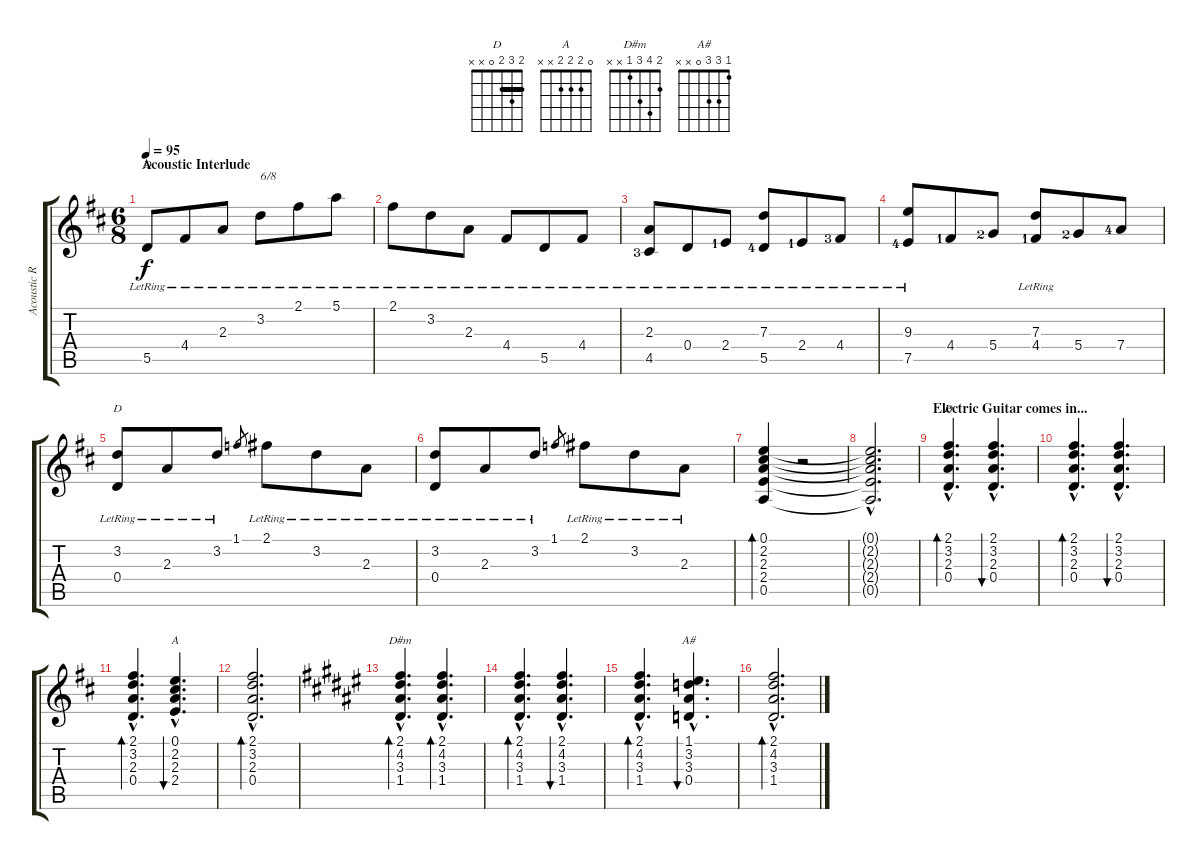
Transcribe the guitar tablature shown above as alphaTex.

\track ("Acoustic Rhythm Guitar" "Acoustic R") {instrument acousticguitarnylon}
\staff {score tabs}
\tuning (E4 B3 G3 D3 A2 E2) {hide}
\chord ("D" x 3 2 4 5 x)
\chord ("D" 2 3 2 x x x) {barre 2}
\chord ("D" 2 3 2 0 x x) {barre 2}
\chord ("A" 0 2 2 2 x x)
\chord ("D#m" 2 4 3 1 x x)
\chord ("A#" 1 3 3 0 x x)
\ts (6 8)
\section ("" "Acoustic Interlude")
\tempo 95
\clef g2
\ks d
5.5{lr}.8{ch "D" dy f volume 12} 4.4{lr}.8 2.3{lr}.8 3.2{lr}.8{txt "6/8"} 2.1{lr}.8 5.1{lr}.8 |
2.1{lr}.8 3.2{lr}.8 2.3{lr}.8 4.4{lr}.8 5.5{lr}.8 4.4{lr}.8 |
(2.3{lr} 4.5{lr lf 4}).8 0.4{lr}.8 2.4{lr lf 2}.8 (7.3{lr} 5.5{lr lf 5}).8 2.4{lr lf 2}.8 4.4{lr lf 4}.8 |
(9.3{lr} 7.5{lf 5}).8 4.4{lf 2}.8 5.4{lf 3}.8 (7.3{lr} 4.4{lf 2}).8 5.4{lf 3}.8 7.4{lf 5}.8 |
(3.2{lr} 0.4{lr}).8{ch "D"} 2.3{lr}.8 3.2{lr}.8 1.1.8{gr} 2.1{lr}.8 3.2{lr}.8 2.3{lr}.8 |
(3.2{lr} 0.4{lr}).8 2.3{lr}.8 3.2{lr}.8 1.1.8{gr} 2.1{lr}.8 3.2{lr}.8 2.3{lr}.8 |
(0.1 2.2 2.3 2.4 0.5).4{bd 480} r.2 |
(0.1{hac t} 2.2{hac t} 2.3{hac t} 2.4{hac t} 0.5{hac t}).2{d} |
\section ("" "Electric Guitar comes in...")
(2.1{hac} 3.2{hac} 2.3{hac} 0.4{hac}).4{d bd 240 ch "D"} (2.1{hac} 3.2{hac} 2.3{hac} 0.4{hac}).4{d bu 240} |
(2.1{hac} 3.2{hac} 2.3{hac} 0.4{hac}).4{d bd 240} (2.1{hac} 3.2{hac} 2.3{hac} 0.4{hac}).4{d bu 240} |
(2.1{hac} 3.2{hac} 2.3{hac} 0.4{hac}).4{d bd 240} (0.1{hac} 2.2{hac} 2.3{hac} 2.4{hac}).4{d bu 240 ch "A"} |
(2.1{hac} 3.2{hac} 2.3{hac} 0.4{hac}).2{d bd 480} |
\ks d#minor
(2.1{hac} 4.2{hac} 3.3{hac} 1.4{hac}).4{d bd 240 ch "D#m"} (2.1{hac} 4.2{hac} 3.3{hac} 1.4{hac}).4{d bd 240} |
(2.1{hac} 4.2{hac} 3.3{hac} 1.4{hac}).4{d bd 240} (2.1{hac} 4.2{hac} 3.3{hac} 1.4{hac}).4{d bu 240} |
(2.1{hac} 4.2{hac} 3.3{hac} 1.4{hac}).4{d bd 240} (1.1{hac} 3.2{hac} 3.3{hac} 0.4{hac}).4{d bu 240 ch "A#"} |
(2.1{hac} 4.2{hac} 3.3{hac} 1.4{hac}).2{d bd 240}
